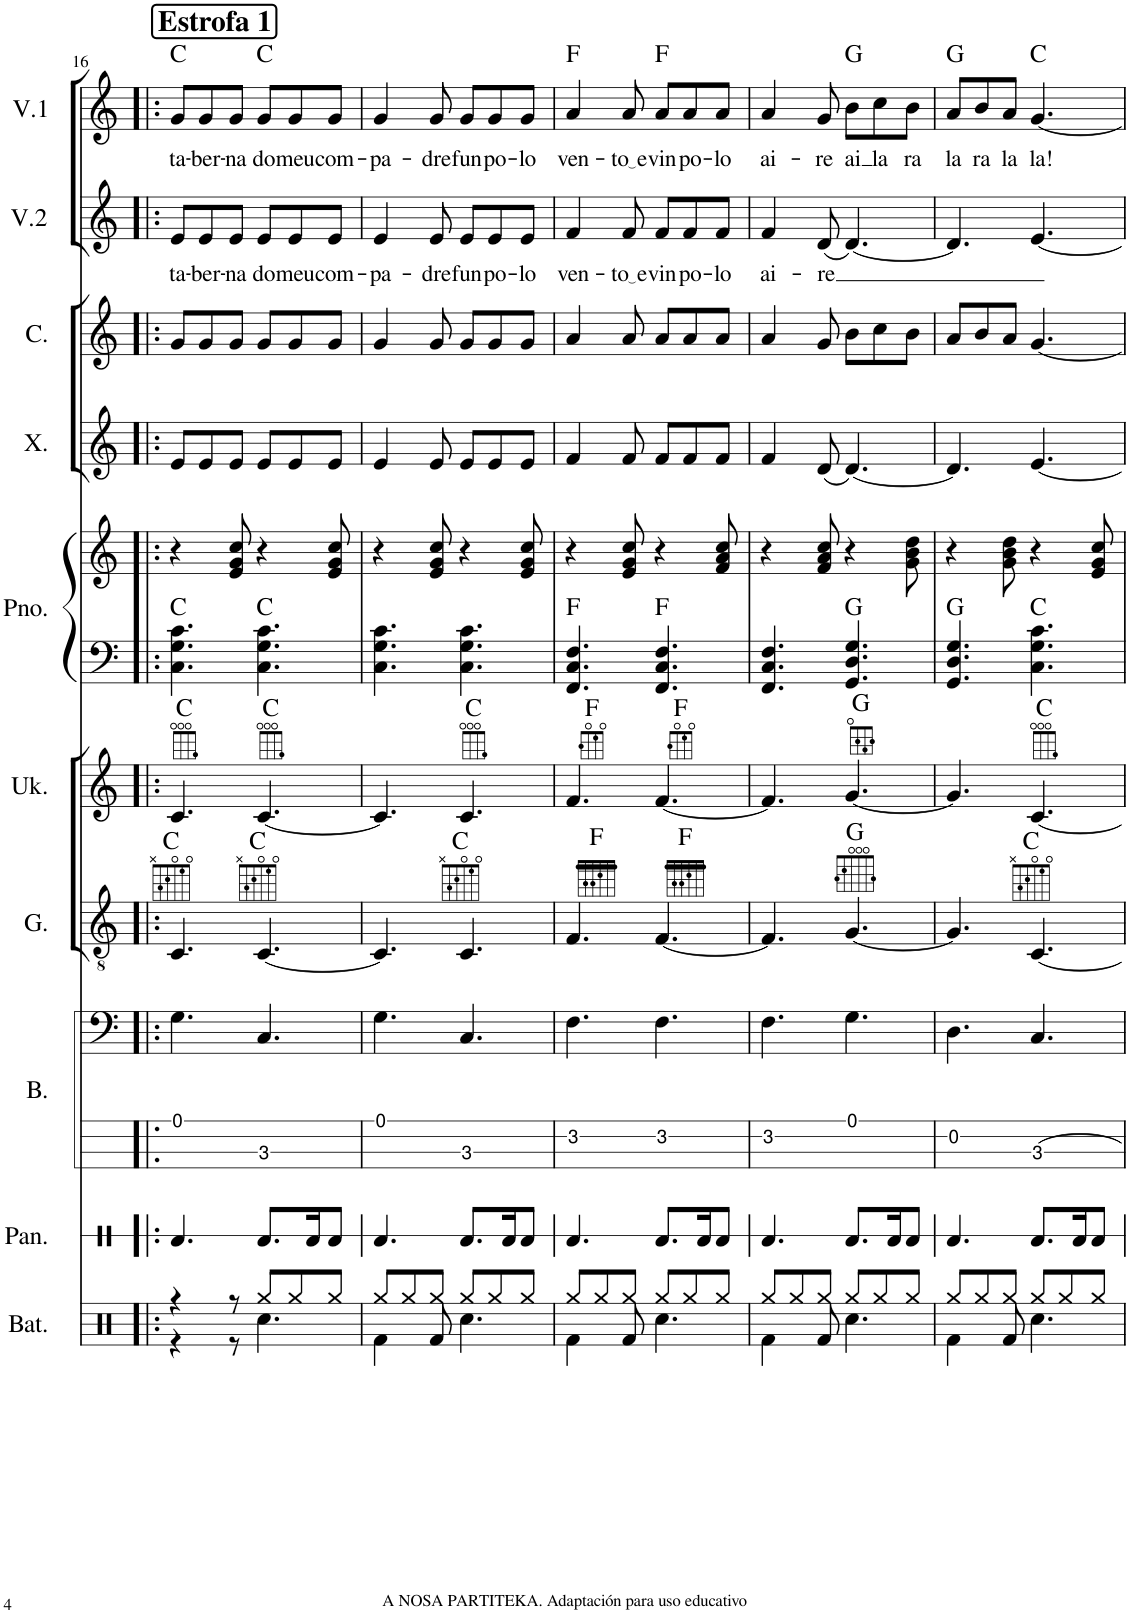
**kern	**kern	**kern	**kern	**kern	**harte	**kern	**harte	**kern	**kern	**harte	**kern	**kern	**kern	**text	**kern	**text	**harte
*part10	*part9	*part8	*part8	*part7	*part7	*part6	*part6	*part5	*part5	*part5	*part4	*part3	*part2	*part2	*part1	*part1	*part1
*staff12	*staff11	*staff10	*staff9	*staff8	*	*staff7	*	*staff6	*staff5	*	*staff4	*staff3	*staff2	*staff2	*staff1	*staff1	*
*I"Batería	*I"Pandeiro	*I"Baixo	*	*I"Guitarra	*	*I"Ukelele	*	*I"Piano	*	*	*I"Xilófono	*I"Carillón	*I"Voz 2	*	*I"Voz 1	*	*
*I'Bat.	*I'Pan.	*I'B.	*	*I'G.	*	*I'Uk.	*	*I'Pno.	*	*	*I'X.	*I'C.	*I'V.2	*	*I'V.1	*	*
!!LO:PB:g=z
*clefX	*clefX	*	*clefF4	*clefGv2	*	*clefG2	*	*clefF4	*clefG2	*	*clefG2	*clefG2	*clefG2	*	*clefG2	*	*
*	*	*Trd7c12	*Trd7c12	*	*	*	*	*	*	*	*Trd-7c-12	*Trd-14c-24	*	*	*	*	*
*k[]	*k[]	*k[]	*k[]	*k[]	*	*k[]	*	*k[]	*k[]	*	*k[]	*k[]	*k[]	*	*k[]	*	*
*M6/8	*M6/8	*M6/8	*M6/8	*M6/8	*	*M6/8	*	*M6/8	*M6/8	*	*M6/8	*M6/8	*M6/8	*	*M6/8	*	*
!!LO:REH:place=s1:a:B:cj:fs=14:t=Estrofa 1
=16!|:	=16!|:	=16!|:	=16!|:	=16!|:	=16!|:	=16!|:	=16!|:	=16!|:	=16!|:	=16!|:	=16!|:	=16!|:	=16!|:	=16!|:	=16!|:	=16!|:	=16!|:
*^	*	*	*	*	*	*	*	*	*	*	*	*	*	*	*	*	*
!	!	!	!	!	!	!	!	!	!	!	!	!	!	!	!LO:LY:b	!	!LO:LY:b	!
4r	4r	4.Rd/	4.G	4.G\	4.C/	C:maj	4.c/	C:maj	4.C\ 4.G\ 4.c\	4r	C:maj	8e/L	8g/L	8e/L	ta-	8g/L	ta-	C:maj
!	!	!	!	!	!	!	!	!	!	!	!	!	!	!	!LO:LY:b	!	!LO:LY:b	!
.	.	.	.	.	.	.	.	.	.	.	.	8e/	8g/	8e/	-ber-	8g/	-ber-	.
!	!	!	!	!	!	!	!	!	!	!	!	!	!	!	!LO:LY:b	!	!LO:LY:b	!
8r	8r	.	.	.	.	.	.	.	.	8e/ 8g/ 8cc/	.	8e/J	8g/J	8e/J	-na	8g/J	-na	.
!	!	!	!	!	!	!	!	!	!	!	!	!	!	!	!LO:LY:b	!	!LO:LY:b	!
8Rgg/L	4.Rcc\	8.Rd/L	4.C	4.C/	[4.C/	C:maj	[4.c/	C:maj	4.C\ 4.G\ 4.c\	4r	C:maj	8e/L	8g/L	8e/L	do	8g/L	do	C:maj
!	!	!	!	!	!	!	!	!	!	!	!	!	!	!	!LO:LY:b	!	!LO:LY:b	!
8Rgg/	.	.	.	.	.	.	.	.	.	.	.	8e/	8g/	8e/	meu	8g/	meu	.
.	.	16Rd/K	.	.	.	.	.	.	.	.	.	.	.	.	.	.	.	.
!	!	!	!	!	!	!	!	!	!	!	!	!	!	!	!LO:LY:b	!	!LO:LY:b	!
8Rgg/J	.	8Rd/J	.	.	.	.	.	.	.	8e/ 8g/ 8cc/	.	8e/J	8g/J	8e/J	com-	8g/J	com-	.
=17	=17	=17	=17	=17	=17	=17	=17	=17	=17	=17	=17	=17	=17	=17	=17	=17	=17	=17
!	!	!	!	!	!	!	!	!	!	!	!	!	!	!	!LO:LY:b	!	!LO:LY:b	!
8Rgg/L	4Rf\	4.Rd/	4.G	4.G\	4.C/]	.	4.c/]	.	4.C\ 4.G\ 4.c\	4r	.	4e/	4g/	4e/	-pa-	4g/	-pa-	.
8Rgg/	.	.	.	.	.	.	.	.	.	.	.	.	.	.	.	.	.	.
!	!	!	!	!	!	!	!	!	!	!	!	!	!	!	!LO:LY:b	!	!LO:LY:b	!
8Rgg/J	8Rf/	.	.	.	.	.	.	.	.	8e/ 8g/ 8cc/	.	8e/	8g/	8e/	-dre	8g/	-dre	.
!	!	!	!	!	!	!	!	!	!	!	!	!	!	!	!LO:LY:b	!	!LO:LY:b	!
8Rgg/L	4.Rcc\	8.Rd/L	4.C	4.C/	4.C/	C:maj	4.c/	C:maj	4.C\ 4.G\ 4.c\	4r	.	8e/L	8g/L	8e/L	fun	8g/L	fun	.
!	!	!	!	!	!	!	!	!	!	!	!	!	!	!	!LO:LY:b	!	!LO:LY:b	!
8Rgg/	.	.	.	.	.	.	.	.	.	.	.	8e/	8g/	8e/	po-	8g/	po-	.
.	.	16Rd/K	.	.	.	.	.	.	.	.	.	.	.	.	.	.	.	.
!	!	!	!	!	!	!	!	!	!	!	!	!	!	!	!LO:LY:b	!	!LO:LY:b	!
8Rgg/J	.	8Rd/J	.	.	.	.	.	.	.	8e/ 8g/ 8cc/	.	8e/J	8g/J	8e/J	-lo	8g/J	-lo	.
=18	=18	=18	=18	=18	=18	=18	=18	=18	=18	=18	=18	=18	=18	=18	=18	=18	=18	=18
!	!	!	!	!	!	!	!	!	!	!	!	!	!	!	!LO:LY:b	!	!LO:LY:b	!
8Rgg/L	4Rf\	4.Rd/	4.F	4.F\	4.F/	F:maj	4.f/	F:maj	4.FF/ 4.C/ 4.F/	4r	F:maj	4f/	4a/	4f/	ven-	4a/	ven-	F:maj
8Rgg/	.	.	.	.	.	.	.	.	.	.	.	.	.	.	.	.	.	.
!	!	!	!	!	!	!	!	!	!	!	!	!	!	!	!LO:LY:b	!	!LO:LY:b	!
8Rgg/J	8Rf/	.	.	.	.	.	.	.	.	8e/ 8g/ 8cc/	.	8f/	8a/	8f/	to e	8a/	to e	.
!	!	!	!	!	!	!	!	!	!	!	!	!	!	!	!LO:LY:b	!	!LO:LY:b	!
8Rgg/L	4.Rcc\	8.Rd/L	4.F	4.F\	[4.F/	F:maj	[4.f/	F:maj	4.FF/ 4.C/ 4.F/	4r	F:maj	8f/L	8a/L	8f/L	vin	8a/L	vin	F:maj
!	!	!	!	!	!	!	!	!	!	!	!	!	!	!	!LO:LY:b	!	!LO:LY:b	!
8Rgg/	.	.	.	.	.	.	.	.	.	.	.	8f/	8a/	8f/	po-	8a/	po-	.
.	.	16Rd/K	.	.	.	.	.	.	.	.	.	.	.	.	.	.	.	.
!	!	!	!	!	!	!	!	!	!	!	!	!	!	!	!LO:LY:b	!	!LO:LY:b	!
8Rgg/J	.	8Rd/J	.	.	.	.	.	.	.	8f/ 8a/ 8cc/	.	8f/J	8a/J	8f/J	-lo	8a/J	-lo	.
=19	=19	=19	=19	=19	=19	=19	=19	=19	=19	=19	=19	=19	=19	=19	=19	=19	=19	=19
!	!	!	!	!	!	!	!	!	!	!	!	!	!	!	!LO:LY:b	!	!LO:LY:b	!
8Rgg/L	4Rf\	4.Rd/	4.F	4.F\	4.F/]	.	4.f/]	.	4.FF/ 4.C/ 4.F/	4r	.	4f/	4a/	4f/	ai-	4a/	ai-	.
8Rgg/	.	.	.	.	.	.	.	.	.	.	.	.	.	.	.	.	.	.
!	!	!	!	!	!	!	!	!	!	!	!	!	!	!	!LO:LY:b	!	!LO:LY:b	!
8Rgg/J	8Rf/	.	.	.	.	.	.	.	.	8f/ 8a/ 8cc/	.	(8d/	8g/	(8d/	-re	8g/	-re	.
!	!	!	!	!	!	!	!	!	!	!	!	!	!	!	!	!	!LO:LY:b	!
8Rgg/L	4.Rcc\	8.Rd/L	4.G	4.G\	[4.G/	G:maj	[4.g/	G:maj	4.GG/ 4.D/ 4.G/	4r	G:maj	[4.d/)	8b\L	[4.d/)	.	8b\L	ai	G:maj
!	!	!	!	!	!	!	!	!	!	!	!	!	!	!	!	!	!LO:LY:b	!
8Rgg/	.	.	.	.	.	.	.	.	.	.	.	.	8cc\	.	.	8cc\	la	.
.	.	16Rd/K	.	.	.	.	.	.	.	.	.	.	.	.	.	.	.	.
!	!	!	!	!	!	!	!	!	!	!	!	!	!	!	!	!	!LO:LY:b	!
8Rgg/J	.	8Rd/J	.	.	.	.	.	.	.	8g\ 8b\ 8dd\	.	.	8b\J	.	.	8b\J	ra	.
=20	=20	=20	=20	=20	=20	=20	=20	=20	=20	=20	=20	=20	=20	=20	=20	=20	=20	=20
!	!	!	!	!	!	!	!	!	!	!	!	!	!	!	!	!	!LO:LY:b	!
8Rgg/L	4Rf\	4.Rd/	4.D	4.D\	4.G/]	.	4.g/]	.	4.GG/ 4.D/ 4.G/	4r	G:maj	4.d/]	8a/L	4.d/]	.	8a/L	la	G:maj
!	!	!	!	!	!	!	!	!	!	!	!	!	!	!	!	!	!LO:LY:b	!
8Rgg/	.	.	.	.	.	.	.	.	.	.	.	.	8b/	.	.	8b/	ra	.
!	!	!	!	!	!	!	!	!	!	!	!	!	!	!	!	!	!LO:LY:b	!
8Rgg/J	8Rf/	.	.	.	.	.	.	.	.	8g\ 8b\ 8dd\	.	.	8a/J	.	.	8a/J	la	.
!	!	!	!	!	!	!	!	!	!	!	!	!	!	!	!	!	!LO:LY:b	!
8Rgg/L	4.Rcc\	8.Rd/L	[4.C	4.C/	[4.C/	C:maj	[4.c/	C:maj	4.C\ 4.G\ 4.c\	4r	C:maj	[4.e/	[4.g/	[4.e/	.	[4.g/	la!	C:maj
8Rgg/	.	.	.	.	.	.	.	.	.	.	.	.	.	.	.	.	.	.
.	.	16Rd/K	.	.	.	.	.	.	.	.	.	.	.	.	.	.	.	.
8Rgg/J	.	8Rd/J	.	.	.	.	.	.	.	8e/ 8g/ 8cc/	.	.	.	.	.	.	.	.
*v	*v	*	*	*	*	*	*	*	*	*	*	*	*	*	*	*	*	*
=	=	=	=	=	=	=	=	=	=	=	=	=	=	=	=	=	=
*-	*-	*-	*-	*-	*-	*-	*-	*-	*-	*-	*-	*-	*-	*-	*-	*-	*-
